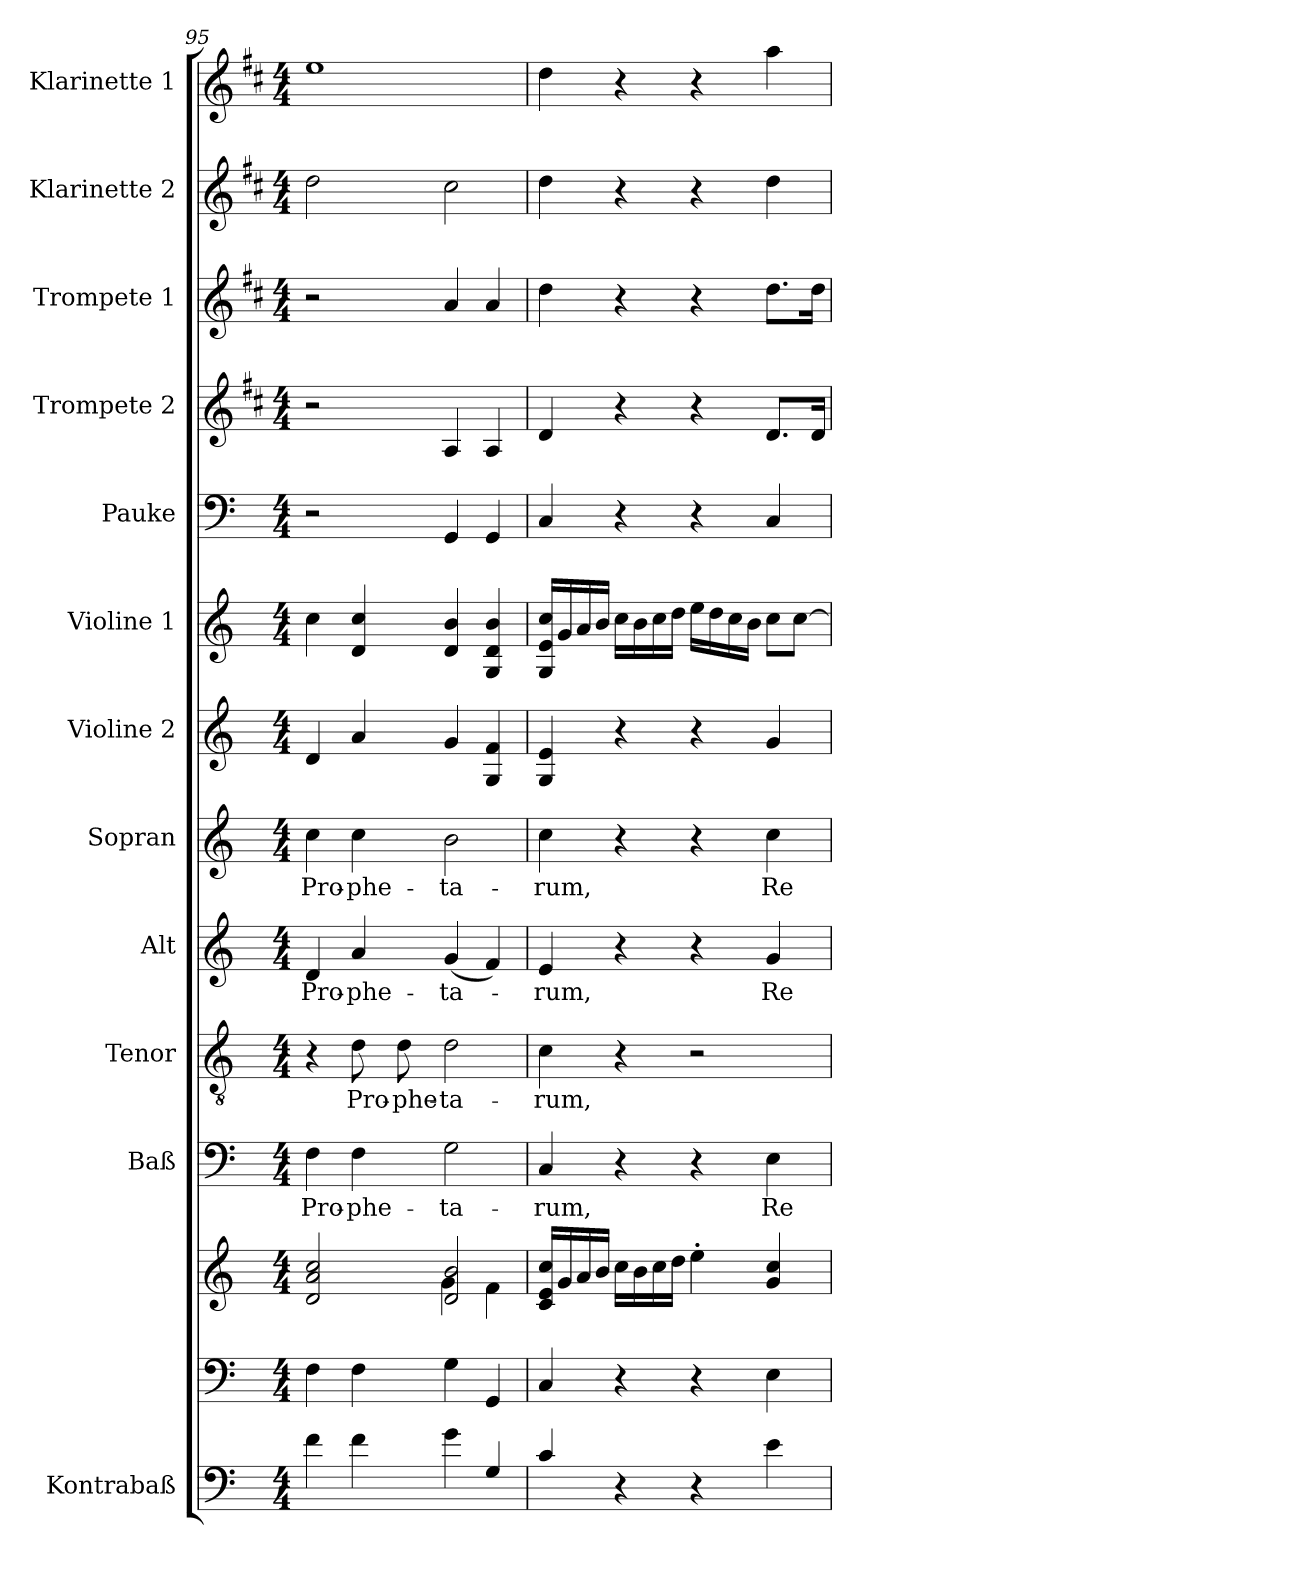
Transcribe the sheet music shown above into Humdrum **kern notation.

**kern	**kern	**kern	**kern	**text	**kern	**text	**kern	**text	**kern	**text	**kern	**kern	**kern	**kern	**kern	**kern	**kern
*part13	*part12	*part12	*part11	*part11	*part10	*part10	*part9	*part9	*part8	*part8	*part7	*part6	*part5	*part4	*part3	*part2	*part1
*staff14	*staff13	*staff12	*staff11	*staff11	*staff10	*staff10	*staff9	*staff9	*staff8	*staff8	*staff7	*staff6	*staff5	*staff4	*staff3	*staff2	*staff1
*I"Kontrabaß	*	*	*I"Baß	*	*I"Tenor	*	*I"Alt	*	*I"Sopran	*	*I"Violine 2	*I"Violine 1	*I"Pauke	*I"Trompete 2	*I"Trompete 1	*I"Klarinette 2	*I"Klarinette 1
*	*	*	*	*	*	*	*	*	*	*	*I'Vln	*I'Vln	*	*I'Tpt	*I'Tpt	*	*
*clefF4	*clefF4	*clefG2	*clefF4	*	*clefGv2	*	*clefG2	*	*clefG2	*	*clefG2	*clefG2	*clefF4	*clefG2	*clefG2	*clefG2	*clefG2
*ITrd7c12	*	*	*	*	*	*	*	*	*	*	*	*	*	*ITrd1c2	*ITrd1c2	*ITrd1c2	*ITrd1c2
*k[]	*k[]	*k[]	*k[]	*	*k[]	*	*k[]	*	*k[]	*	*k[]	*k[]	*k[]	*k[]	*k[]	*k[]	*k[]
*C:	*C:	*C:	*C:	*	*C:	*	*C:	*	*C:	*	*C:	*C:	*C:	*C:	*C:	*C:	*C:
*M4/4	*M4/4	*M4/4	*M4/4	*	*M4/4	*	*M4/4	*	*M4/4	*	*M4/4	*M4/4	*M4/4	*M4/4	*M4/4	*M4/4	*M4/4
=95	=95	=95	=95	=95	=95	=95	=95	=95	=95	=95	=95	=95	=95	=95	=95	=95	=95
*	*	*^	*	*	*	*	*	*	*	*	*	*	*	*	*	*	*
!	!	!	!	!	!LO:LY:b	!	!	!	!LO:LY:b	!	!LO:LY:b	!	!	!	!	!	!	!
4F\	4F\	2d/ 2a/ 2cc/	2ryy	4F\	Pro-	4r	.	4d/	Pro-	4cc\	Pro-	4d/	4cc\	2r	2r	2r	2cc\	1dd
!	!	!	!	!	!LO:LY:b	!	!LO:LY:b	!	!LO:LY:b	!	!LO:LY:b	!	!	!	!	!	!	!
4F\	4F\	.	.	4F\	-phe-	8d\	Pro-	4a/	-phe-	4cc\	-phe-	4a/	4d/ 4cc/	.	.	.	.	.
!	!	!	!	!	!	!	!LO:LY:b	!	!	!	!	!	!	!	!	!	!	!
.	.	.	.	.	.	8d\	-phe-	.	.	.	.	.	.	.	.	.	.	.
!	!	!	!	!	!LO:LY:b	!	!LO:LY:b	!	!LO:LY:b	!	!LO:LY:b	!	!	!	!	!	!	!
4G\	4G\	2d/ 2b/	4g\	2G\	-ta-	2d\	-ta-	(<4g/	-ta-	2b\	-ta-	4g/	4d/ 4b/	4GG/	4G/	4g/	2b\	.
4GG/	4GG/	.	4f\	.	.	.	.	4f/)	.	.	.	4G/ 4f/	4G/ 4d/ 4b/	4GG/	4G/	4g/	.	.
=96	=96	=96	=96	=96	=96	=96	=96	=96	=96	=96	=96	=96	=96	=96	=96	=96	=96	=96
!	!	!	!	!	!LO:LY:b	!	!LO:LY:b	!	!LO:LY:b	!	!LO:LY:b	!	!	!	!	!	!	!
*	*	*v	*v	*	*	*	*	*	*	*	*	*	*	*	*	*	*	*
4C/	4C/	16c/ 16e/ 16cc/LL	4C/	-rum,	4c\	-rum,	4e/	-rum,	4cc\	-rum,	4G/ 4e/	16G/ 16e/ 16cc/LL	4C/	4c/	4cc\	4cc\	4cc\
.	.	16g/	.	.	.	.	.	.	.	.	.	16g/	.	.	.	.	.
.	.	16a/	.	.	.	.	.	.	.	.	.	16a/	.	.	.	.	.
.	.	16b/JJ	.	.	.	.	.	.	.	.	.	16b/JJ	.	.	.	.	.
4r	4r	16cc\LL	4r	.	4r	.	4r	.	4r	.	4r	16cc\LL	4r	4r	4r	4r	4r
.	.	16b\	.	.	.	.	.	.	.	.	.	16b\	.	.	.	.	.
.	.	16cc\	.	.	.	.	.	.	.	.	.	16cc\	.	.	.	.	.
.	.	16dd\JJ	.	.	.	.	.	.	.	.	.	16dd\JJ	.	.	.	.	.
4r	4r	4ee'>\	4r	.	2r	.	4r	.	4r	.	4r	16ee\LL	4r	4r	4r	4r	4r
.	.	.	.	.	.	.	.	.	.	.	.	16dd\	.	.	.	.	.
.	.	.	.	.	.	.	.	.	.	.	.	16cc\	.	.	.	.	.
.	.	.	.	.	.	.	.	.	.	.	.	16b\JJ	.	.	.	.	.
!	!	!	!	!LO:LY:b	!	!	!	!LO:LY:b	!	!LO:LY:b	!	!	!	!	!	!	!
4E\	4E\	4g/ 4cc/	4E\	Re-	.	.	4g/	Re-	4cc\	Re-	4g/	8cc\L	4C/	8.c/L	8.cc\L	4cc\	4gg\
.	.	.	.	.	.	.	.	.	.	.	.	[8cc\J	.	.	.	.	.
.	.	.	.	.	.	.	.	.	.	.	.	.	.	16c/Jk	16cc\Jk	.	.
=	=	=	=	=	=	=	=	=	=	=	=	=	=	=	=	=	=
*-	*-	*-	*-	*-	*-	*-	*-	*-	*-	*-	*-	*-	*-	*-	*-	*-	*-
